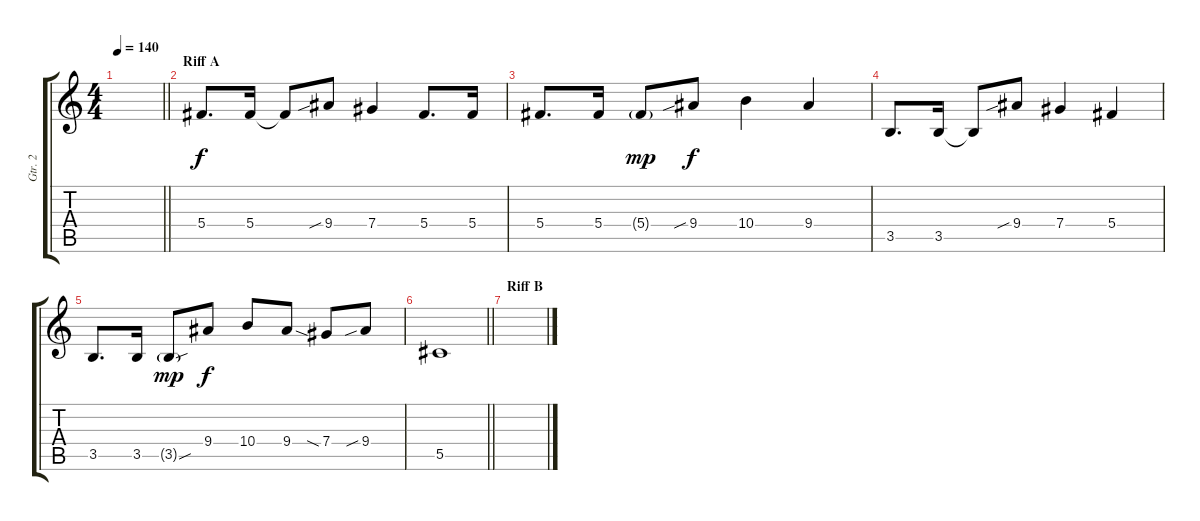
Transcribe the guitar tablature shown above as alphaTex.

\track ("Gtr. 2" "Gtr. 2") {instrument distortionguitar}
\staff {score tabs}
\tuning (Db4 Bb3 Gb3 Db3 Ab2 Eb2) {hide}
\ts (4 4)
\tempo 140
\clef g2
\barLineRight lightlight
\ks c
|
\section ("" "Riff A")
5.4.8{d} 5.4.16 5.4{t}.8 9.4{sib}.8 7.4.4 5.4.8{d} 5.4.16 |
5.4.8{d} 5.4.16 5.4{g}.8{dy mp} 9.4{sib}.8{dy f} 10.4.4 9.4.4 |
3.5.8{d} 3.5.16 3.5{t}.8 9.4{sib}.8 7.4.4 5.4.4 |
3.5.8{d} 3.5.16 3.5{sou g}.8{dy mp} 9.4.8{dy f} 10.4.8 9.4.8 7.4{sia}.8 9.4{sib}.8 |
\barLineRight lightlight
5.5.1 |
\section ("" "Riff B")
